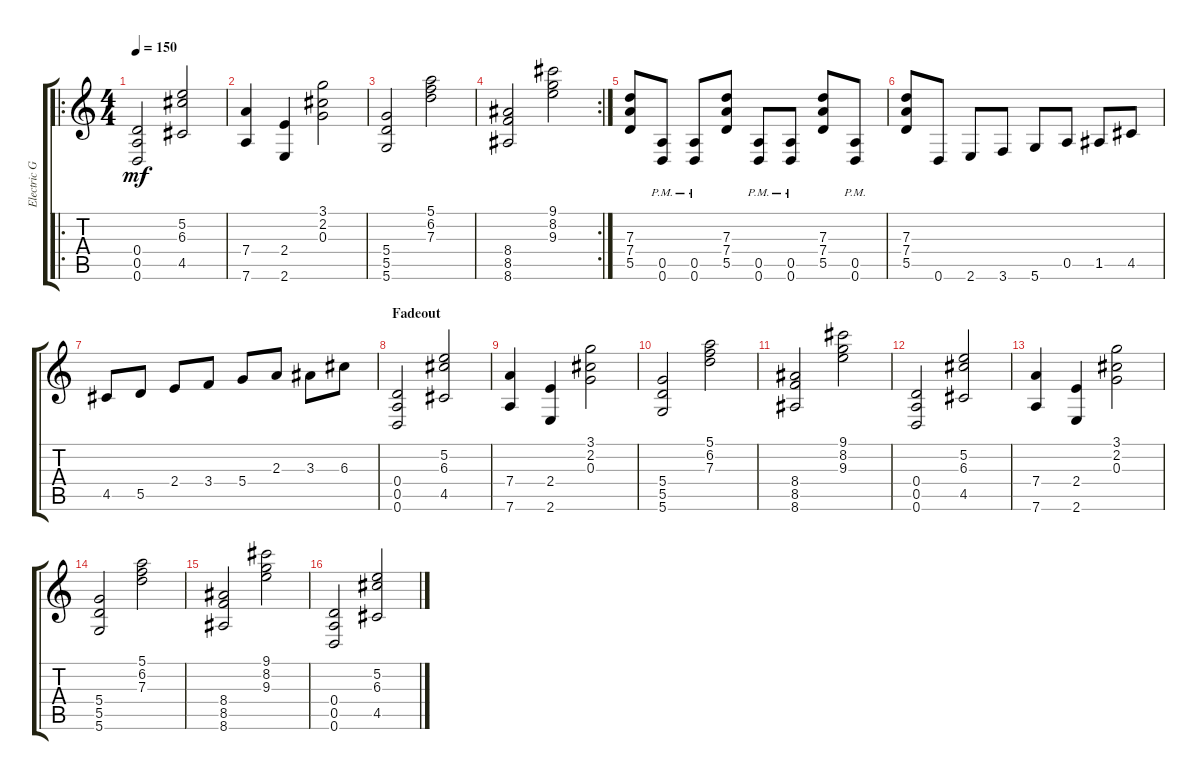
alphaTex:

\track ("Electric Guitar 2" "Electric G") {instrument distortionguitar}
\staff {score tabs}
\tuning (E4 B3 G3 D3 A2 D2) {hide}
\ro
\ts (4 4)
\tempo 150
\clef g2
\ks c
(0.4 0.5 0.6).2{dy mf} (5.2 6.3 4.5).2 |
(7.4 7.6).4 (2.4 2.6).4 (3.1 2.2 0.3).2 |
(5.4 5.5 5.6).2 (5.1 6.2 7.3).2 |
\rc 2
(8.4 8.5 8.6).2 (9.1 8.2 9.3).2 |
(7.3 7.4 5.5).8 (0.5{pm} 0.6{pm}).8 (0.5{pm} 0.6{pm}).8 (7.3 7.4 5.5).8 (0.5{pm} 0.6{pm}).8 (0.5{pm} 0.6{pm}).8 (7.3 7.4 5.5).8 (0.5{pm} 0.6{pm}).8 |
(7.3 7.4 5.5).8 0.6.8 2.6.8 3.6.8 5.6.8 0.5.8 1.5.8 4.5.8 |
4.5.8 5.5.8 2.4.8 3.4.8 5.4.8 2.3.8 3.3.8 6.3.8 |
\section ("" "Fadeout")
(0.4 0.5 0.6).2 (5.2 6.3 4.5).2 |
(7.4 7.6).4 (2.4 2.6).4 (3.1 2.2 0.3).2 |
(5.4 5.5 5.6).2 (5.1 6.2 7.3).2 |
(8.4 8.5 8.6).2 (9.1 8.2 9.3).2 |
(0.4 0.5 0.6).2 (5.2 6.3 4.5).2 |
(7.4 7.6).4 (2.4 2.6).4 (3.1 2.2 0.3).2 |
(5.4 5.5 5.6).2 (5.1 6.2 7.3).2 |
(8.4 8.5 8.6).2 (9.1 8.2 9.3).2 |
(0.4 0.5 0.6).2 (5.2 6.3 4.5).2
